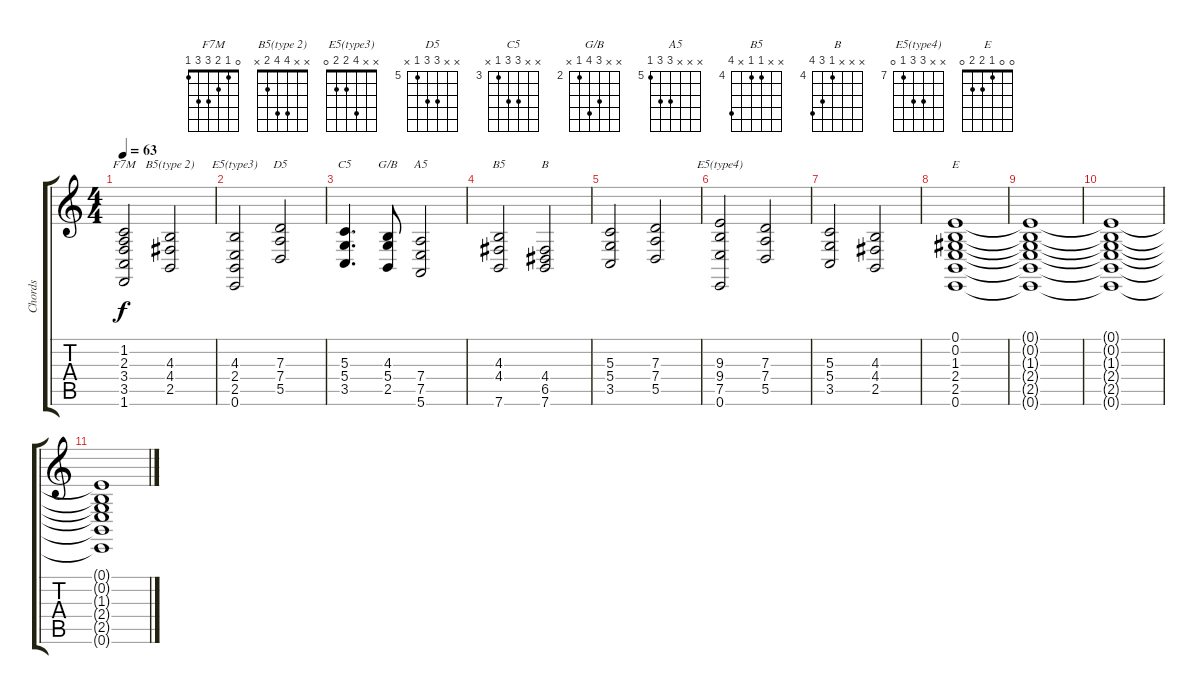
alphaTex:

\track ("Chords" "Chords") {instrument churchorgan}
\staff {score tabs}
\tuning (E4 B3 G3 D3 A2 E2) {hide}
\chord ("F7M" 0 1 2 3 3 1)
\chord ("B5(type 2)" x x 4 4 2 x)
\chord ("E5(type3)" x x 4 2 2 0)
\chord ("D5" x x 7 7 5 x) {firstfret 5}
\chord ("C5" x x 5 5 3 x) {firstfret 3}
\chord ("G/B" x x 4 5 2 x) {firstfret 2}
\chord ("A5" x x x 7 7 5) {firstfret 5}
\chord ("B5" x x 4 4 x 7) {firstfret 4}
\chord ("B" x x x 4 6 7) {firstfret 4}
\chord ("E5(type4)" x x 9 9 7 0) {firstfret 7}
\chord ("E" 0 0 1 2 2 0)
\ts (4 4)
\tempo 63
\clef g2
\ks c
(1.2 2.3 3.4 3.5 1.6).2{ch "F7M" dy f} (4.3 4.4 2.5).2{ch "B5(type 2)"} |
(4.3 2.4 2.5 0.6).2{ch "E5(type3)"} (7.3 7.4 5.5).2{ch "D5"} |
(5.3 5.4 3.5).4{d ch "C5"} (4.3 5.4 2.5).8{ch "G/B"} (7.4 7.5 5.6).2{ch "A5"} |
(4.3 4.4 7.6).2{ch "B5"} (4.4 6.5 7.6).2{ch "B"} |
(5.3 5.4 3.5).2 (7.3 7.4 5.5).2 |
(9.3 9.4 7.5 0.6).2{ch "E5(type4)"} (7.3 7.4 5.5).2 |
(5.3 5.4 3.5).2 (4.3 4.4 2.5).2 |
(0.1 0.2 1.3 2.4 2.5 0.6).1{ch "E"} |
(0.1{t} 0.2{t} 1.3{t} 2.4{t} 2.5{t} 0.6{t}).1 |
(0.1{t} 0.2{t} 1.3{t} 2.4{t} 2.5{t} 0.6{t}).1 |
(0.1{t} 0.2{t} 1.3{t} 2.4{t} 2.5{t} 0.6{t}).1
